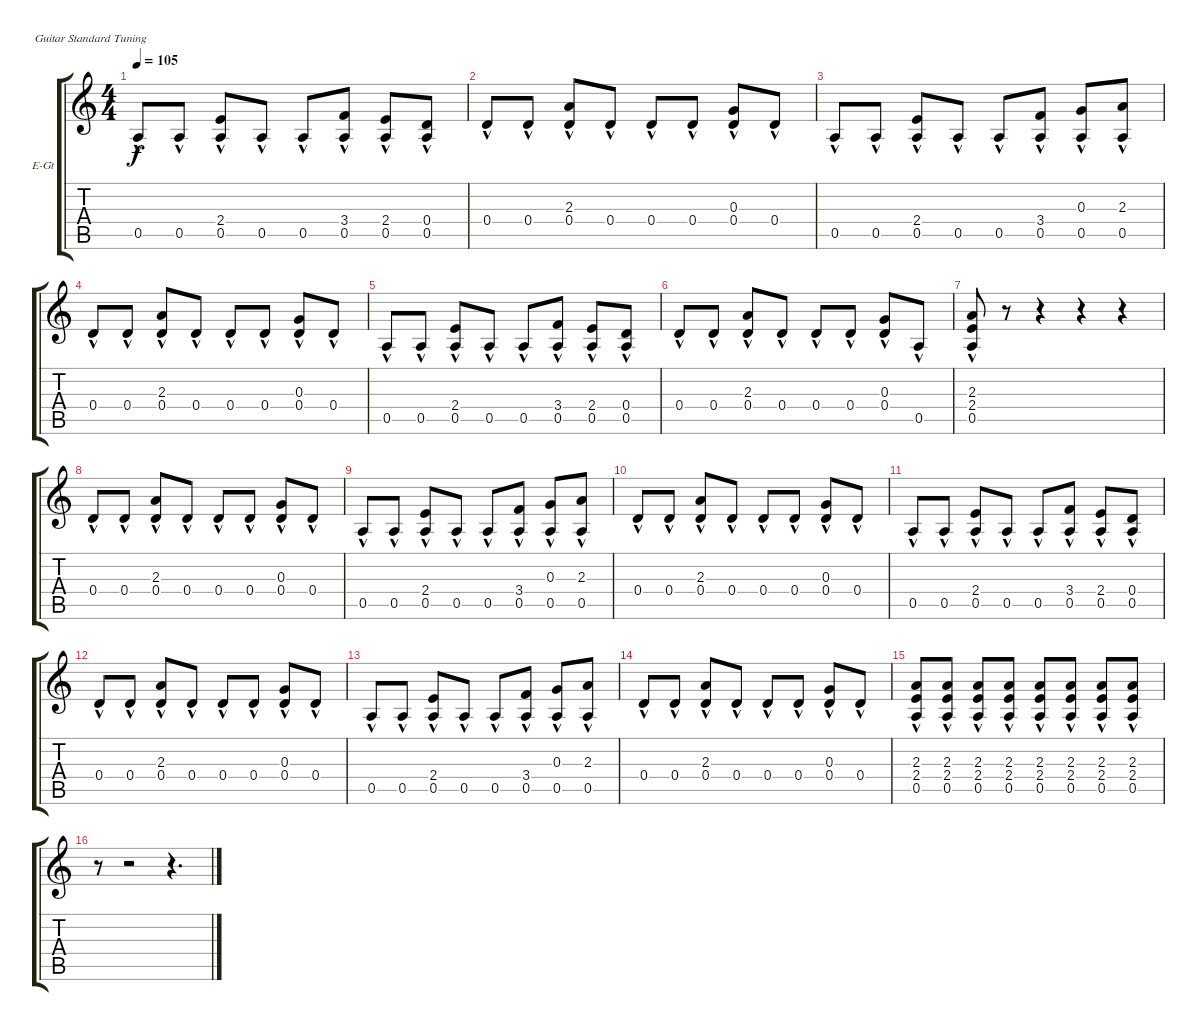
\bracketExtendMode groupsimilarinstruments
\firstSystemTrackNameOrientation horizontal
\otherSystemsTrackNameOrientation horizontal
\track ("Electric Guitars" "E-Gt") {instrument electricguitarclean}
\staff {score tabs}
\tuning (E4 B3 G3 D3 A2 E2)
\ts (4 4)
\tempo 105
\clef g2
\ks c
0.5{hac}.8{dy f} 0.5{hac}.8 (2.4{hac} 0.5{hac}).8 0.5{hac}.8 0.5{hac}.8 (3.4{hac} 0.5{hac}).8 (0.5{hac} 2.4).8 (0.5{hac} 0.4).8 |
0.4{hac}.8 0.4{hac}.8 (2.3{hac} 0.4{hac}).8 0.4{hac}.8 0.4{hac}.8 0.4{hac}.8 (0.3{hac} 0.4{hac}).8 0.4{hac}.8 |
0.5{hac}.8 0.5{hac}.8 (2.4{hac} 0.5{hac}).8 0.5{hac}.8 0.5{hac}.8 (3.4{hac} 0.5{hac}).8 (0.3{hac} 0.5{hac}).8 (2.3{hac} 0.5{hac}).8 |
0.4{hac}.8 0.4{hac}.8 (2.3{hac} 0.4{hac}).8 0.4{hac}.8 0.4{hac}.8 0.4{hac}.8 (0.3{hac} 0.4{hac}).8 0.4{hac}.8 |
0.5{hac}.8 0.5{hac}.8 (2.4{hac} 0.5{hac}).8 0.5{hac}.8 0.5{hac}.8 (3.4{hac} 0.5{hac}).8 (0.5{hac} 2.4).8 (0.5{hac} 0.4).8 |
0.4{hac}.8 0.4{hac}.8 (2.3{hac} 0.4{hac}).8 0.4{hac}.8 0.4{hac}.8 0.4{hac}.8 (0.3{hac} 0.4{hac}).8 0.5{hac}.8 |
(2.3{hac} 2.4{hac} 0.5{hac}).8 r.8 r.4 r.4 r.4 |
0.4{hac}.8 0.4{hac}.8 (2.3{hac} 0.4{hac}).8 0.4{hac}.8 0.4{hac}.8 0.4{hac}.8 (0.3{hac} 0.4{hac}).8 0.4{hac}.8 |
0.5{hac}.8 0.5{hac}.8 (2.4{hac} 0.5{hac}).8 0.5{hac}.8 0.5{hac}.8 (3.4{hac} 0.5{hac}).8 (0.3{hac} 0.5{hac}).8 (2.3{hac} 0.5{hac}).8 |
0.4{hac}.8 0.4{hac}.8 (2.3{hac} 0.4{hac}).8 0.4{hac}.8 0.4{hac}.8 0.4{hac}.8 (0.3{hac} 0.4{hac}).8 0.4{hac}.8 |
0.5{hac}.8 0.5{hac}.8 (2.4{hac} 0.5{hac}).8 0.5{hac}.8 0.5{hac}.8 (3.4{hac} 0.5{hac}).8 (0.5{hac} 2.4).8 (0.5{hac} 0.4).8 |
0.4{hac}.8 0.4{hac}.8 (2.3{hac} 0.4{hac}).8 0.4{hac}.8 0.4{hac}.8 0.4{hac}.8 (0.3{hac} 0.4{hac}).8 0.4{hac}.8 |
0.5{hac}.8 0.5{hac}.8 (2.4{hac} 0.5{hac}).8 0.5{hac}.8 0.5{hac}.8 (3.4{hac} 0.5{hac}).8 (0.3{hac} 0.5{hac}).8 (2.3{hac} 0.5{hac}).8 |
0.4{hac}.8 0.4{hac}.8 (2.3{hac} 0.4{hac}).8 0.4{hac}.8 0.4{hac}.8 0.4{hac}.8 (0.3{hac} 0.4{hac}).8 0.4{hac}.8 |
(2.3{hac} 2.4{hac} 0.5{hac}).8 (2.3{hac} 2.4{hac} 0.5{hac}).8 (2.3{hac} 2.4{hac} 0.5{hac}).8 (2.3{hac} 2.4{hac} 0.5{hac}).8 (2.3{hac} 2.4{hac} 0.5{hac}).8 (2.3{hac} 2.4{hac} 0.5{hac}).8 (2.3{hac} 2.4{hac} 0.5{hac}).8 (2.3{hac} 2.4{hac} 0.5{hac}).8 |
r.8 r.2 r.4{d}
